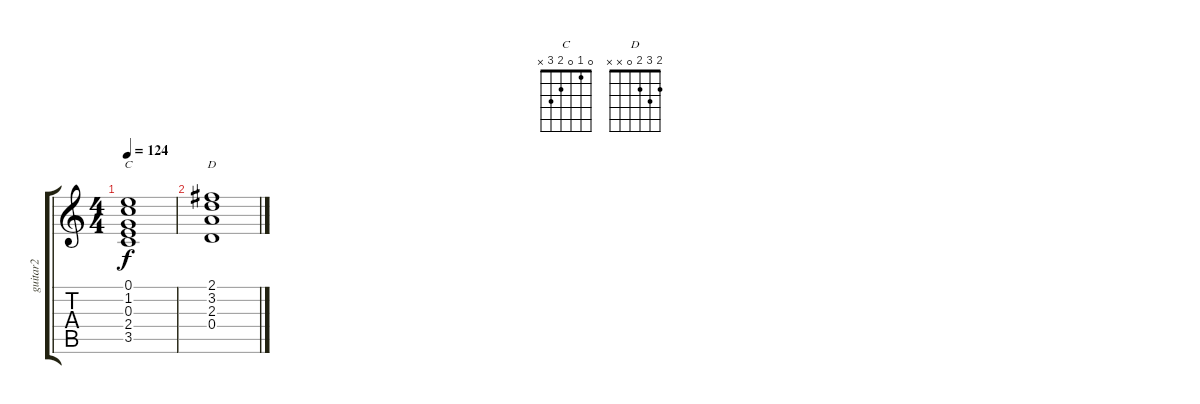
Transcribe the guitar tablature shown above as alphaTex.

\track ("guitar2" "guitar2") {instrument acousticguitarnylon}
\staff {score tabs}
\tuning (E4 B3 G3 D3 A2 E2) {hide}
\chord ("C" 0 1 0 2 3 x)
\chord ("D" 2 3 2 0 x x)
\ts (4 4)
\tempo 124
\clef g2
\ks c
(0.1 1.2 0.3 2.4 3.5).1{ch "C" dy f} |
(2.1 3.2 2.3 0.4).1{ch "D"}
